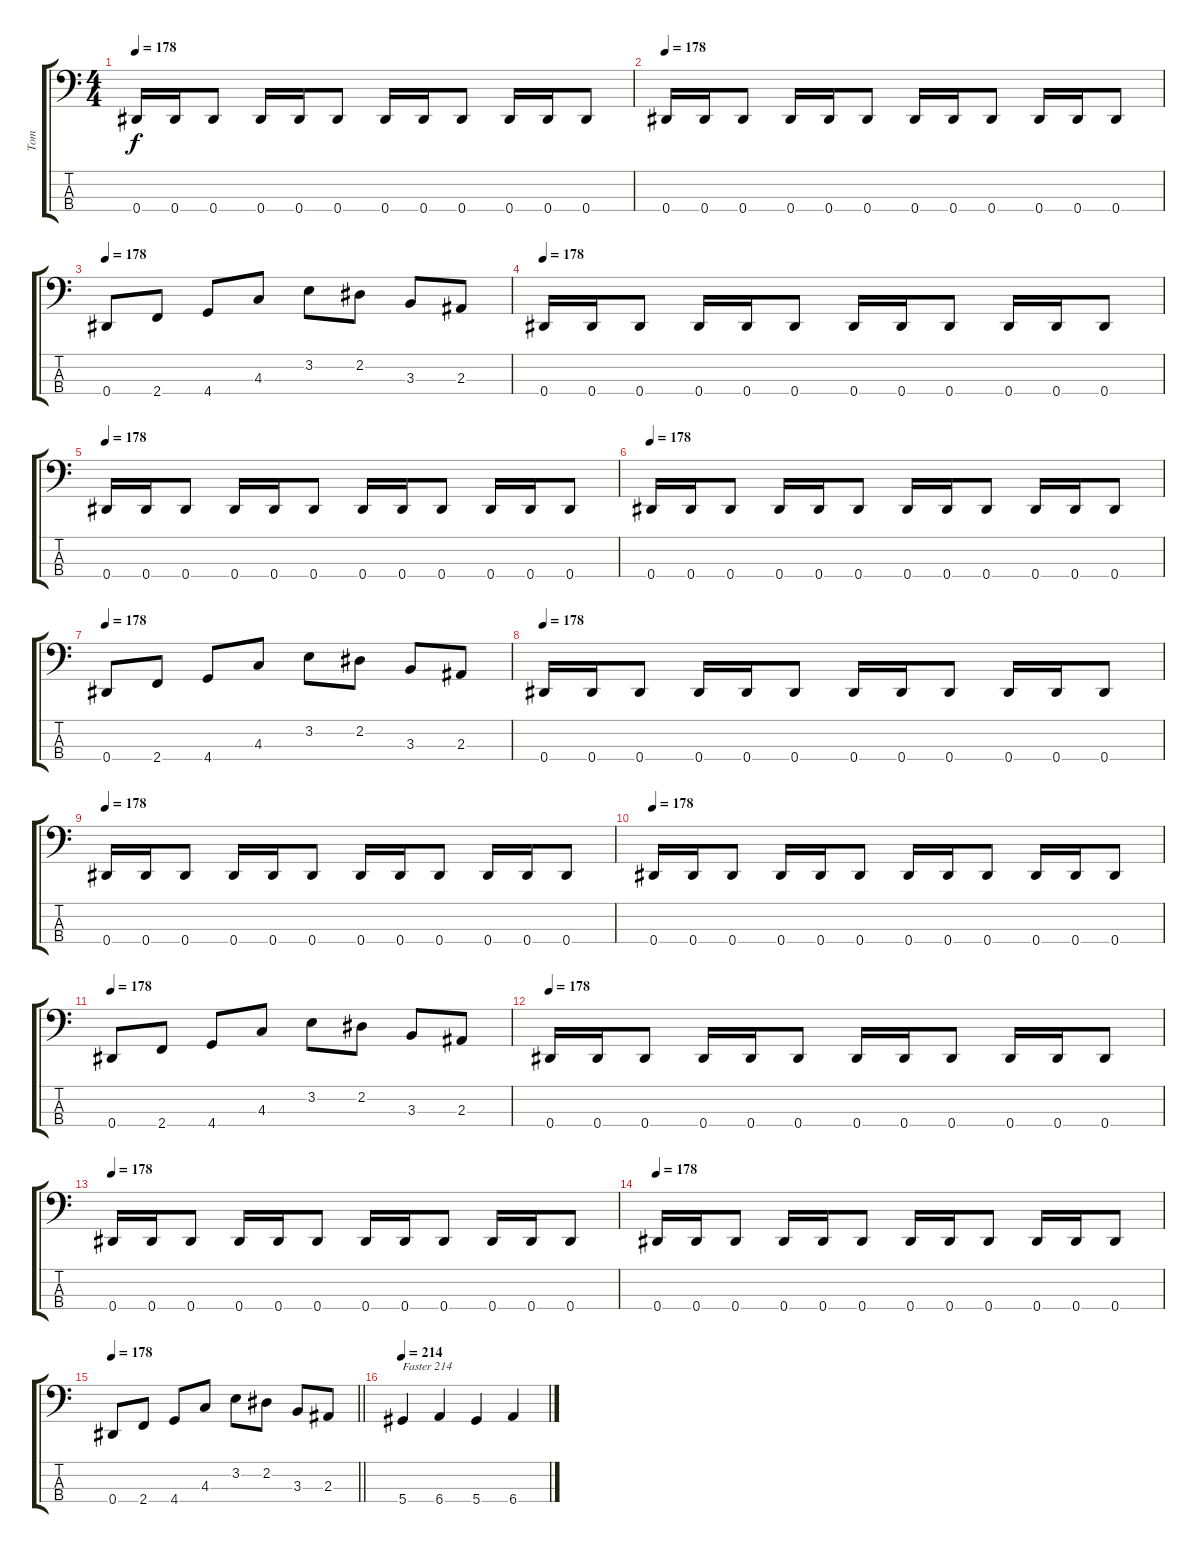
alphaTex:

\track ("Tom" "Tom") {instrument electricbasspick}
\staff {score tabs}
\tuning (Gb2 Db2 Ab1 Eb1) {hide}
\ts (4 4)
\tempo 178
\clef f4
\ks c
0.4.16{dy f} 0.4.16 0.4.8 0.4.16 0.4.16 0.4.8 0.4.16 0.4.16 0.4.8 0.4.16 0.4.16 0.4.8 |
\tempo 178
0.4.16 0.4.16 0.4.8 0.4.16 0.4.16 0.4.8 0.4.16 0.4.16 0.4.8 0.4.16 0.4.16 0.4.8 |
\tempo 178
0.4.8 2.4.8 4.4.8 4.3.8 3.2.8 2.2.8 3.3.8 2.3.8 |
\tempo 178
0.4.16 0.4.16 0.4.8 0.4.16 0.4.16 0.4.8 0.4.16 0.4.16 0.4.8 0.4.16 0.4.16 0.4.8 |
\tempo 178
0.4.16 0.4.16 0.4.8 0.4.16 0.4.16 0.4.8 0.4.16 0.4.16 0.4.8 0.4.16 0.4.16 0.4.8 |
\tempo 178
0.4.16 0.4.16 0.4.8 0.4.16 0.4.16 0.4.8 0.4.16 0.4.16 0.4.8 0.4.16 0.4.16 0.4.8 |
\tempo 178
0.4.8 2.4.8 4.4.8 4.3.8 3.2.8 2.2.8 3.3.8 2.3.8 |
\tempo 178
0.4.16 0.4.16 0.4.8 0.4.16 0.4.16 0.4.8 0.4.16 0.4.16 0.4.8 0.4.16 0.4.16 0.4.8 |
\tempo 178
0.4.16 0.4.16 0.4.8 0.4.16 0.4.16 0.4.8 0.4.16 0.4.16 0.4.8 0.4.16 0.4.16 0.4.8 |
\tempo 178
0.4.16 0.4.16 0.4.8 0.4.16 0.4.16 0.4.8 0.4.16 0.4.16 0.4.8 0.4.16 0.4.16 0.4.8 |
\tempo 178
0.4.8 2.4.8 4.4.8 4.3.8 3.2.8 2.2.8 3.3.8 2.3.8 |
\tempo 178
0.4.16 0.4.16 0.4.8 0.4.16 0.4.16 0.4.8 0.4.16 0.4.16 0.4.8 0.4.16 0.4.16 0.4.8 |
\tempo 178
0.4.16 0.4.16 0.4.8 0.4.16 0.4.16 0.4.8 0.4.16 0.4.16 0.4.8 0.4.16 0.4.16 0.4.8 |
\tempo 178
0.4.16 0.4.16 0.4.8 0.4.16 0.4.16 0.4.8 0.4.16 0.4.16 0.4.8 0.4.16 0.4.16 0.4.8 |
\tempo 178
\barLineRight lightlight
0.4.8 2.4.8 4.4.8 4.3.8 3.2.8 2.2.8 3.3.8 2.3.8 |
\tempo 214
5.4.4{txt "Faster 214"} 6.4.4 5.4.4 6.4.4
